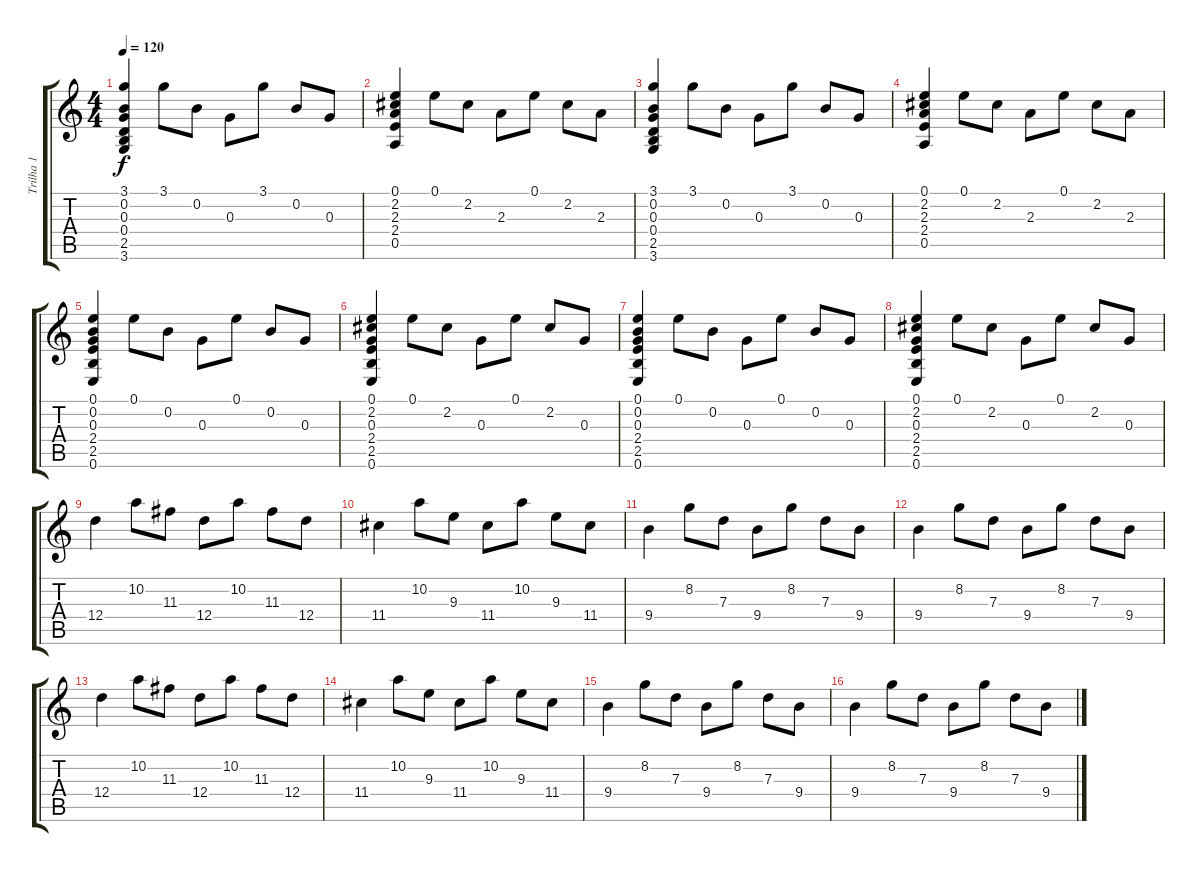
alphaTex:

\track ("Trilha 1" "Trilha 1") {instrument electricguitarclean}
\staff {score tabs}
\tuning (E4 B3 G3 D3 A2 E2) {hide}
\ts (4 4)
\tempo 120
\clef g2
\ks c
(3.1 0.2 0.3 0.4 2.5 3.6).4{dy f} 3.1.8 0.2.8 0.3.8 3.1.8 0.2.8 0.3.8 |
(0.1 2.2 2.3 2.4 0.5).4 0.1.8 2.2.8 2.3.8 0.1.8 2.2.8 2.3.8 |
(3.1 0.2 0.3 0.4 2.5 3.6).4 3.1.8 0.2.8 0.3.8 3.1.8 0.2.8 0.3.8 |
(0.1 2.2 2.3 2.4 0.5).4 0.1.8 2.2.8 2.3.8 0.1.8 2.2.8 2.3.8 |
(0.1 0.2 0.3 2.4 2.5 0.6).4 0.1.8 0.2.8 0.3.8 0.1.8 0.2.8 0.3.8 |
(0.1 2.2 0.3 2.4 2.5 0.6).4 0.1.8 2.2.8 0.3.8 0.1.8 2.2.8 0.3.8 |
(0.1 0.2 0.3 2.4 2.5 0.6).4 0.1.8 0.2.8 0.3.8 0.1.8 0.2.8 0.3.8 |
(0.1 2.2 0.3 2.4 2.5 0.6).4 0.1.8 2.2.8 0.3.8 0.1.8 2.2.8 0.3.8 |
12.4.4 10.2.8 11.3.8 12.4.8 10.2.8 11.3.8 12.4.8 |
11.4.4 10.2.8 9.3.8 11.4.8 10.2.8 9.3.8 11.4.8 |
9.4.4 8.2.8 7.3.8 9.4.8 8.2.8 7.3.8 9.4.8 |
9.4.4 8.2.8 7.3.8 9.4.8 8.2.8 7.3.8 9.4.8 |
12.4.4 10.2.8 11.3.8 12.4.8 10.2.8 11.3.8 12.4.8 |
11.4.4 10.2.8 9.3.8 11.4.8 10.2.8 9.3.8 11.4.8 |
9.4.4 8.2.8 7.3.8 9.4.8 8.2.8 7.3.8 9.4.8 |
9.4.4 8.2.8 7.3.8 9.4.8 8.2.8 7.3.8 9.4.8
